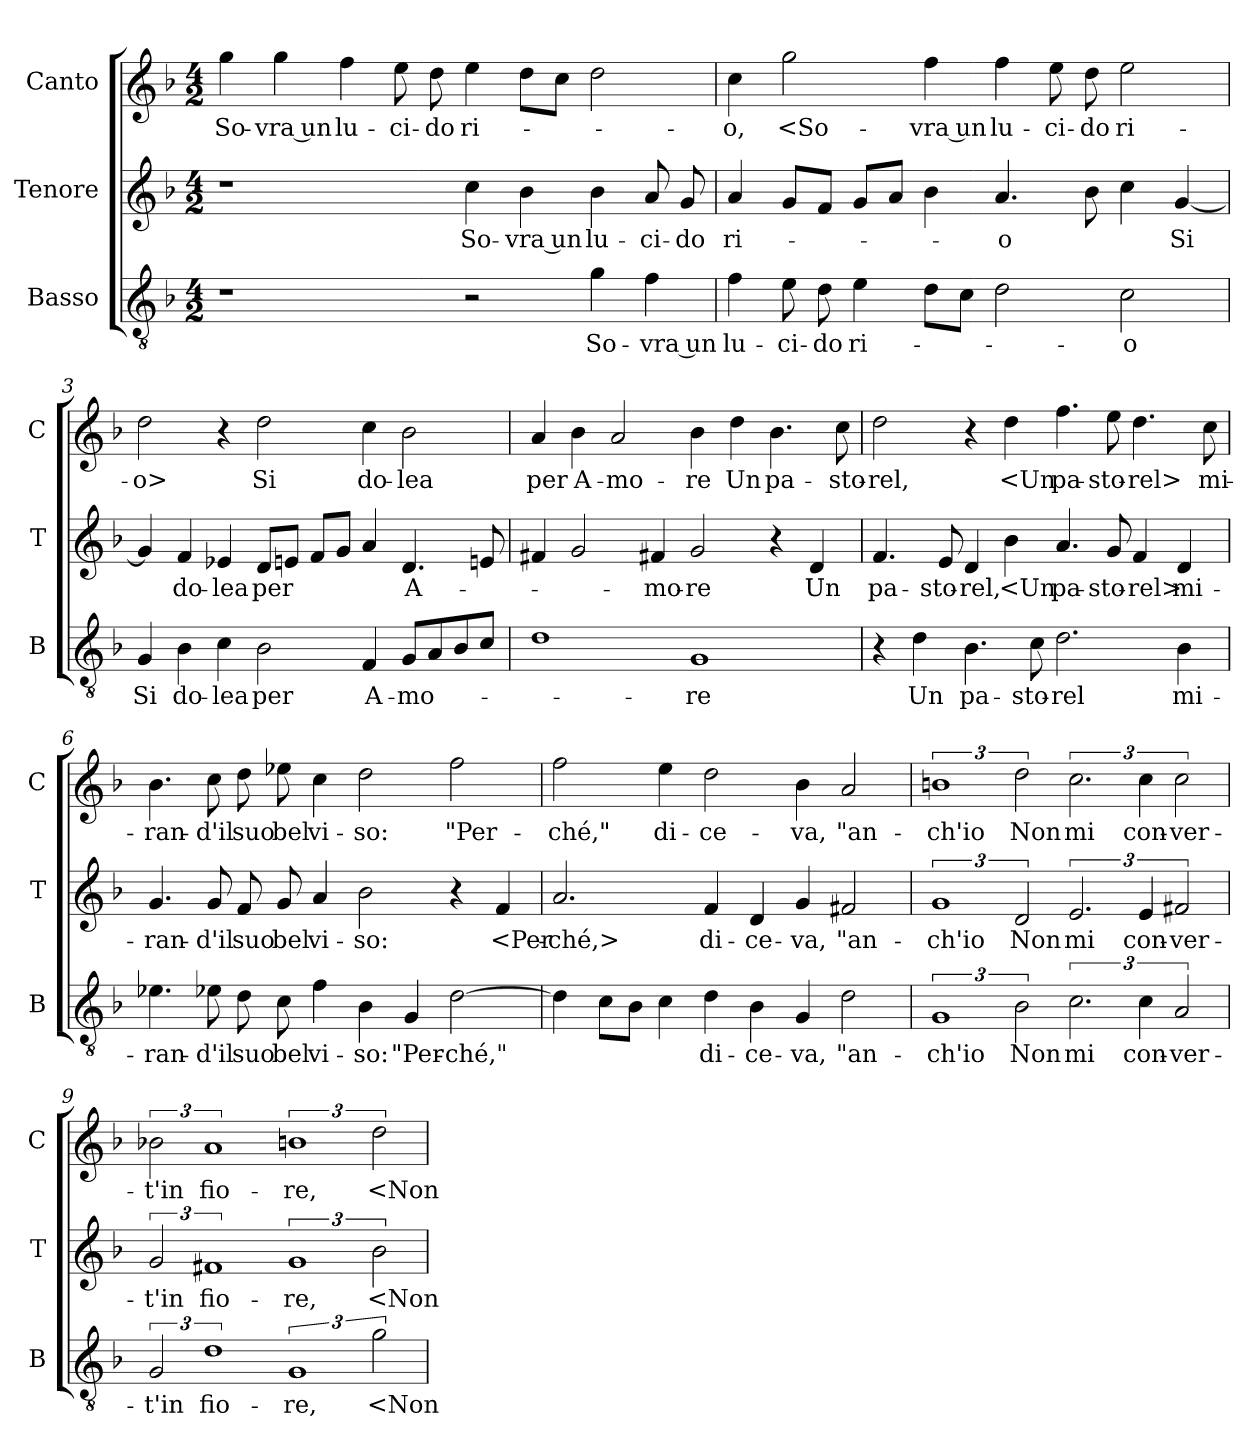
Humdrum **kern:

**kern	**text	**kern	**text	**kern	**text
*part3	*part3	*part2	*part2	*part1	*part1
*staff3	*staff3	*staff2	*staff2	*staff1	*staff1
*I"Basso	*	*I"Tenore	*	*I"Canto	*
*I'B	*	*I'T	*	*I'C	*
*clefGv2	*	*clefG2	*	*clefG2	*
*k[b-]	*	*k[b-]	*	*k[b-]	*
*M4/2	*	*M4/2	*	*M4/2	*
=1	=1	=1	=1	=1	=1
1r	.	1r	.	4gg	So-
.	.	.	.	4gg	-vra un
.	.	.	.	4ff	lu-
.	.	.	.	8ee	-ci-
.	.	.	.	8dd	-do
2r	.	4cc	So-	4ee	ri-
.	.	4b-	-vra un	8ddL	.
.	.	.	.	8ccJ	.
4g	So-	4b-	lu-	2dd	.
4f	-vra un	8a	-ci-	.	.
.	.	8g	-do	.	.
=2	=2	=2	=2	=2	=2
4f	lu-	4a	ri-	4cc	-o,
8e	-ci-	8gL	.	2gg	<So-
8d	-do	8fJ	.	.	.
4e	ri-	8gL	.	.	.
.	.	8aJ	.	.	.
8dL	.	4b-	.	4ff	-vra un
8cJ	.	.	.	.	.
2d	.	4.a	-o	4ff	lu-
.	.	.	.	8ee	-ci-
.	.	8b-	.	8dd	-do
2c	-o	4cc	.	2ee	ri-
.	.	[4g	Si	.	.
=3	=3	=3	=3	=3	=3
4G	Si	4g]	.	2dd	-o>
4B-	do-	4f	do-	.	.
4c	-lea	4e-X	-lea	4r	.
2B-	per	8dL	per	2dd	Si
.	.	8enJ	.	.	.
.	.	8fL	.	.	.
.	.	8gJ	.	.	.
4F	A-	4a	.	4cc	do-
8GL	-mo-	4.d	A-	2b-	-lea
8A	.	.	.	.	.
8B-	.	.	.	.	.
8cJ	.	8en	.	.	.
=4	=4	=4	=4	=4	=4
1d	.	4f#X	.	4a	per
.	.	2g	.	4b-	A-
.	.	.	.	2a	-mo-
.	.	4f#X	-mo-	.	.
1G	-re	2g	-re	4b-	-re
.	.	.	.	4dd	Un
.	.	4r	.	4.b-	pa-
.	.	4d	Un	.	.
.	.	.	.	8cc	-sto-
=5	=5	=5	=5	=5	=5
4r	.	4.f	pa-	2dd	-rel,
4d	Un	.	.	.	.
.	.	8e	-sto-	.	.
4.B-	pa-	4d	-rel,	4r	.
.	.	4b-	<Un	4dd	<Un
8c	-sto-	.	.	.	.
2.d	-rel	4.a	pa-	4.ff	pa-
.	.	8g	-sto-	8ee	-sto-
.	.	4f	-rel>	4.dd	-rel>
4B-	mi-	4d	mi-	.	.
.	.	.	.	8cc	mi-
=6	=6	=6	=6	=6	=6
4.e-X	-ran-	4.g	-ran-	4.b-	-ran-
8e-X	-d'il	8g	-d'il	8cc	-d'il
8d	suo	8f	suo	8dd	suo
8c	bel	8g	bel	8ee-X	bel
4f	vi-	4a	vi-	4cc	vi-
4B-	-so:	2b-	-so:	2dd	-so:
4G	"Per-	.	.	.	.
[2d	-ché,"	4r	.	2ff	"Per-
.	.	4f	<Per-	.	.
=7	=7	=7	=7	=7	=7
4d]	.	2.a	-ché,>	2ff	-ché,"
8cL	.	.	.	.	.
8B-J	.	.	.	.	.
4c	.	.	.	4ee	di-
4d	di-	4f	di-	2dd	-ce-
4B-	-ce-	4d	-ce-	.	.
4G	-va,	4g	-va,	4b-	-va,
2d	"an-	2f#X	"an-	2a	"an-
=8	=8	=8	=8	=8	=8
3%2G	-ch'io	3%2g	-ch'io	3%2bn	-ch'io
3B-	Non	3d	Non	3dd	Non
3.c	mi	3.e	mi	3.cc	mi
6c	con-	6e	con-	6cc	con-
3A	-ver-	3f#X	-ver-	3cc	-ver-
=9	=9	=9	=9	=9	=9
3G	-t'in	3g	-t'in	3b-X	-t'in
3%2d	fio-	3%2f#X	fio-	3%2a	fio-
3%2G	-re,	3%2g	-re,	3%2bn	-re,
3g	<Non	3b-	<Non	3dd	<Non
=	=	=	=	=	=
*-	*-	*-	*-	*-	*-
